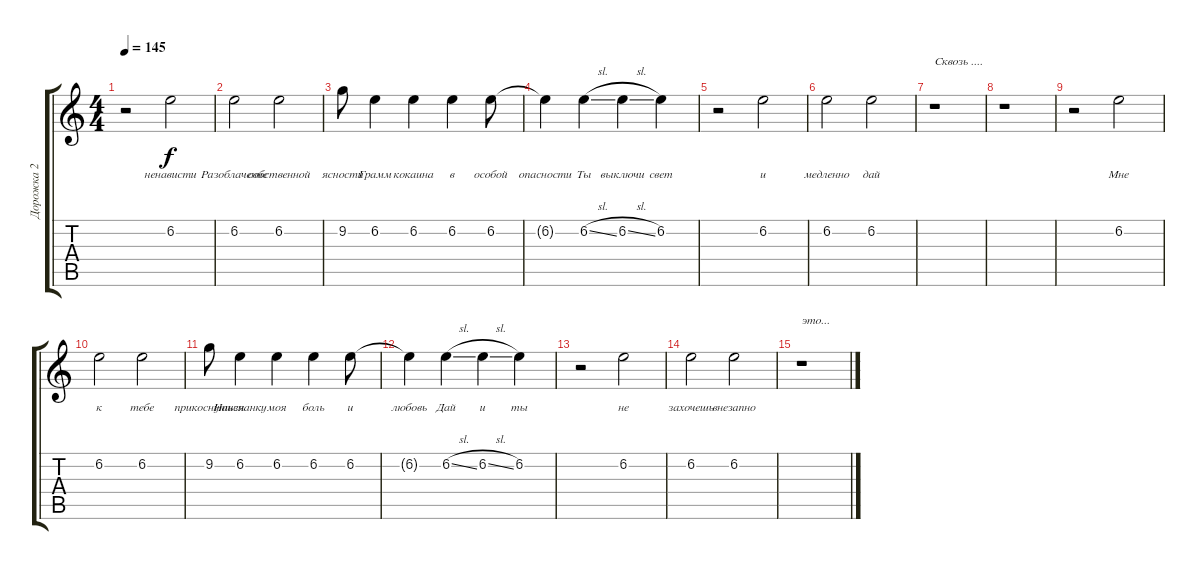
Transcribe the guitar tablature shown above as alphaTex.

\track ("Дорожка 2" "Дорожка 2") {instrument overdrivenguitar}
\staff {score tabs}
\tuning (Eb4 Bb3 Gb3 Db3 Ab2 Db2) {hide}
\ts (4 4)
\tempo 145
\clef g2
\ks c
r.2{dy f} 6.2.2{lyrics (0 "ненависти") lyrics (1 "") lyrics (2 "") lyrics (3 "") lyrics (4 "")} |
6.2.2{lyrics (0 "Разоблачение") lyrics (1 "") lyrics (2 "") lyrics (3 "") lyrics (4 "")} 6.2.2{lyrics (0 "собственной") lyrics (1 "") lyrics (2 "") lyrics (3 "") lyrics (4 "")} |
9.2.8{lyrics (0 "ясности") lyrics (1 "") lyrics (2 "") lyrics (3 "") lyrics (4 "")} 6.2.4{lyrics (0 "Грамм") lyrics (1 "") lyrics (2 "") lyrics (3 "") lyrics (4 "")} 6.2.4{lyrics (0 "кокаина") lyrics (1 "") lyrics (2 "") lyrics (3 "") lyrics (4 "")} 6.2.4{lyrics (0 "в") lyrics (1 "") lyrics (2 "") lyrics (3 "") lyrics (4 "")} 6.2.8{lyrics (0 "особой") lyrics (1 "") lyrics (2 "") lyrics (3 "") lyrics (4 "")} |
6.2{t}.4{lyrics (0 "опасности") lyrics (1 "") lyrics (2 "") lyrics (3 "") lyrics (4 "")} 6.2{sl}.4{lyrics (0 "Ты") lyrics (1 "") lyrics (2 "") lyrics (3 "") lyrics (4 "")} 6.2{sl}.4{lyrics (0 "выключи") lyrics (1 "") lyrics (2 "") lyrics (3 "") lyrics (4 "")} 6.2.4{lyrics (0 "свет") lyrics (1 "") lyrics (2 "") lyrics (3 "") lyrics (4 "")} |
r.2 6.2.2{lyrics (0 "и") lyrics (1 "") lyrics (2 "") lyrics (3 "") lyrics (4 "")} |
6.2.2{lyrics (0 "медленно") lyrics (1 "") lyrics (2 "") lyrics (3 "") lyrics (4 "")} 6.2.2{lyrics (0 "дай") lyrics (1 "") lyrics (2 "") lyrics (3 "") lyrics (4 "")} |
r.1{txt "Сквозь ...."} |
r.1 |
r.2 6.2.2{lyrics (0 "Мне") lyrics (1 "") lyrics (2 "") lyrics (3 "") lyrics (4 "")} |
6.2.2{lyrics (0 "к") lyrics (1 "") lyrics (2 "") lyrics (3 "") lyrics (4 "")} 6.2.2{lyrics (0 "тебе") lyrics (1 "") lyrics (2 "") lyrics (3 "") lyrics (4 "")} |
9.2.8{lyrics (0 "прикоснуться") lyrics (1 "") lyrics (2 "") lyrics (3 "") lyrics (4 "")} 6.2.4{lyrics (0 "Наизнанку") lyrics (1 "") lyrics (2 "") lyrics (3 "") lyrics (4 "")} 6.2.4{lyrics (0 "моя") lyrics (1 "") lyrics (2 "") lyrics (3 "") lyrics (4 "")} 6.2.4{lyrics (0 "боль") lyrics (1 "") lyrics (2 "") lyrics (3 "") lyrics (4 "")} 6.2.8{lyrics (0 "и") lyrics (1 "") lyrics (2 "") lyrics (3 "") lyrics (4 "")} |
6.2{t}.4{lyrics (0 "любовь") lyrics (1 "") lyrics (2 "") lyrics (3 "") lyrics (4 "")} 6.2{sl}.4{lyrics (0 "Дай") lyrics (1 "") lyrics (2 "") lyrics (3 "") lyrics (4 "")} 6.2{sl}.4{lyrics (0 "и") lyrics (1 "") lyrics (2 "") lyrics (3 "") lyrics (4 "")} 6.2.4{lyrics (0 "ты") lyrics (1 "") lyrics (2 "") lyrics (3 "") lyrics (4 "")} |
r.2 6.2.2{lyrics (0 "не") lyrics (1 "") lyrics (2 "") lyrics (3 "") lyrics (4 "")} |
6.2.2{lyrics (0 "захочешь") lyrics (1 "") lyrics (2 "") lyrics (3 "") lyrics (4 "")} 6.2.2{lyrics (0 "внезапно") lyrics (1 "") lyrics (2 "") lyrics (3 "") lyrics (4 "")} |
r.1{txt "это..."}
